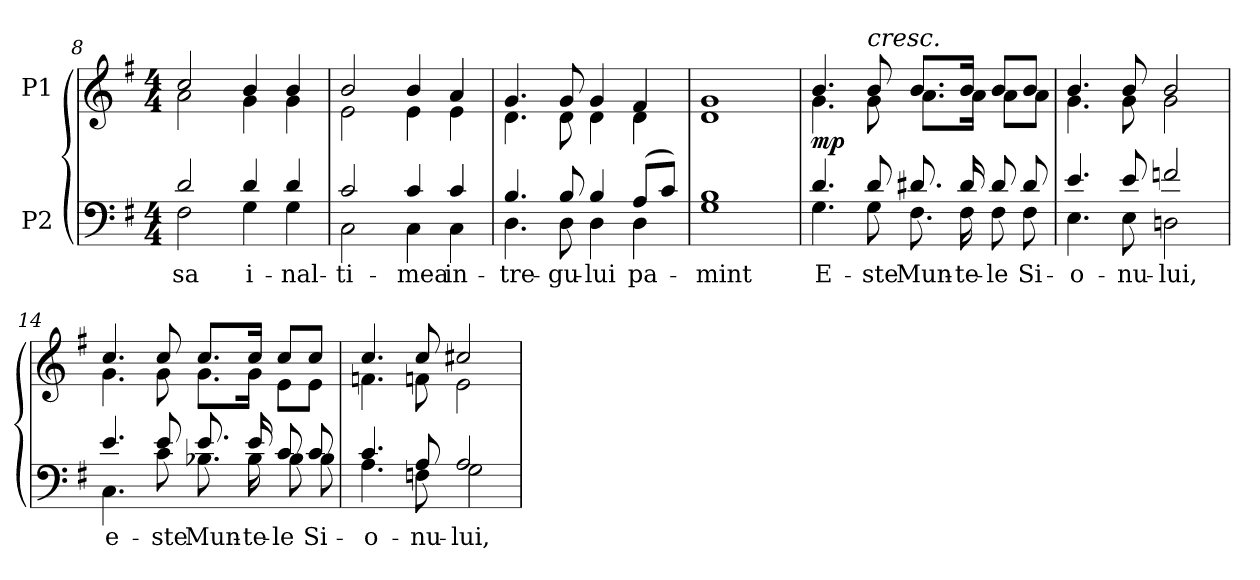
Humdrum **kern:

**kern	**text	**kern	**dynam
*part2	*part2	*part1	*part1
*staff2	*staff2	*staff1	*staff1
*I"P2	*	*I"P1	*
*clefF4	*	*clefG2	*
*k[f#]	*	*k[f#]	*
*G:	*	*G:	*
*M4/4	*	*M4/4	*
=8	=8	=8	=8
*^	*	*	*
!	!	!LO:LY:a:color=#000000	!	!
*	*	*	*^	*
2di/	2F#i\	-sa	2cci/	2ai\	.
!	!	!LO:LY:a:color=#000000	!	!	!
4di/	4Gi\	i-	4bi/	4gi\	.
!	!	!LO:LY:a:color=#000000	!	!	!
4di/	4Gi\	-nal-	4bi/	4gi\	.
=9	=9	=9	=9	=9	=9
!	!	!LO:LY:a:color=#000000	!	!	!
2ci/	2Ci\	-ti-	2bi/	2ei\	.
!	!	!LO:LY:a:color=#000000	!	!	!
4ci/	4Ci\	-mea	4bi/	4ei\	.
!	!	!LO:LY:a:color=#000000	!	!	!
4ci/	4Ci\	in-	4ai/	4ei\	.
=10	=10	=10	=10	=10	=10
!	!	!LO:LY:a:color=#000000	!	!	!
4.Bi/	4.Di\	-tre-	4.gi/	4.di\	.
!	!	!LO:LY:a:color=#000000	!	!	!
8Bi/	8Di\	-gu-	8gi/	8di\	.
!	!	!LO:LY:a:color=#000000	!	!	!
4Bi/	4Di\	-lui	4gi/	4di\	.
!	!	!LO:LY:a:color=#000000	!	!	!
(8Ai/L	4Di\	pa-	4f#i/	4di\	.
8ci/J)	.	.	.	.	.
=11	=11	=11	=11	=11	=11
!	!	!LO:LY:a:color=#000000	!	!	!
1Bi	1Gi	-mint	1gi	1di	.
!!LO:LB:g=z	!!
=12	=12	=12	=12	=12	=12
!	!	!LO:LY:a:color=#000000	!	!	!
4.di/	4.Gi\	E-	4.bi/	4.gi\	mp
!	!	!	!LO:TX:a:i:t=cresc.	!	!
!	!	!LO:LY:a:color=#000000	!	!	!
8di/	8Gi\	-ste	8bi/	8gi\	.
!	!	!LO:LY:a:color=#000000	!	!	!
8.d#Xi/	8.F#i\	Mun-	8.bi/L	8.ai\L	.
!	!	!LO:LY:a:color=#000000	!	!	!
16d#i/	16F#i\	-te-	16bi/Jk	16ai\Jk	.
!	!	!LO:LY:a:color=#000000	!	!	!
8d#i/	8F#i\	-le	8bi/L	8ai\L	.
!	!	!LO:LY:a:color=#000000	!	!	!
8d#i/	8F#i\	Si-	8bi/J	8ai\J	.
=13	=13	=13	=13	=13	=13
!	!	!LO:LY:a:color=#000000	!	!	!
4.ei/	4.Ei\	-o-	4.bi/	4.gi\	.
!	!	!LO:LY:a:color=#000000	!	!	!
8ei/	8Ei\	-nu-	8bi/	8gi\	.
!	!	!LO:LY:a:color=#000000	!	!	!
2fni/	2Dni\	-lui,	2bi/	2gi\	.
=14	=14	=14	=14	=14	=14
!	!	!LO:LY:a:color=#000000	!	!	!
4.ei/	4.Ci\	e-	4.cci/	4.gi\	.
!	!	!LO:LY:a:color=#000000	!	!	!
8ei/	8ci\	-ste	8cci/	8gi\	.
!	!	!LO:LY:a:color=#000000	!	!	!
8.ei/	8.B-Xi\	Mun-	8.cci/L	8.gi\L	.
!	!	!LO:LY:a:color=#000000	!	!	!
16ei/	16B-i\	-te-	16cci/Jk	16gi\Jk	.
!	!	!LO:LY:a:color=#000000	!	!	!
8ci/	8B-i\	-le	8cci/L	8ei\L	.
!	!	!LO:LY:a:color=#000000	!	!	!
8ci/	8B-i\	Si-	8cci/J	8ei\J	.
=15	=15	=15	=15	=15	=15
!	!	!LO:LY:a:color=#000000	!	!	!
4.ci/	4.Ai\	-o-	4.cci/	4.fni\	.
!	!	!LO:LY:a:color=#000000	!	!	!
8Ai/	8Fni\	-nu-	8cci/	8fni\	.
!	!	!LO:LY:a:color=#000000	!	!	!
2Ai/	2Gi\	-lui,	2cc#Xi/	2ei\	.
*v	*v	*	*	*	*
*	*	*v	*v	*
=	=	=	=
*-	*-	*-	*-
